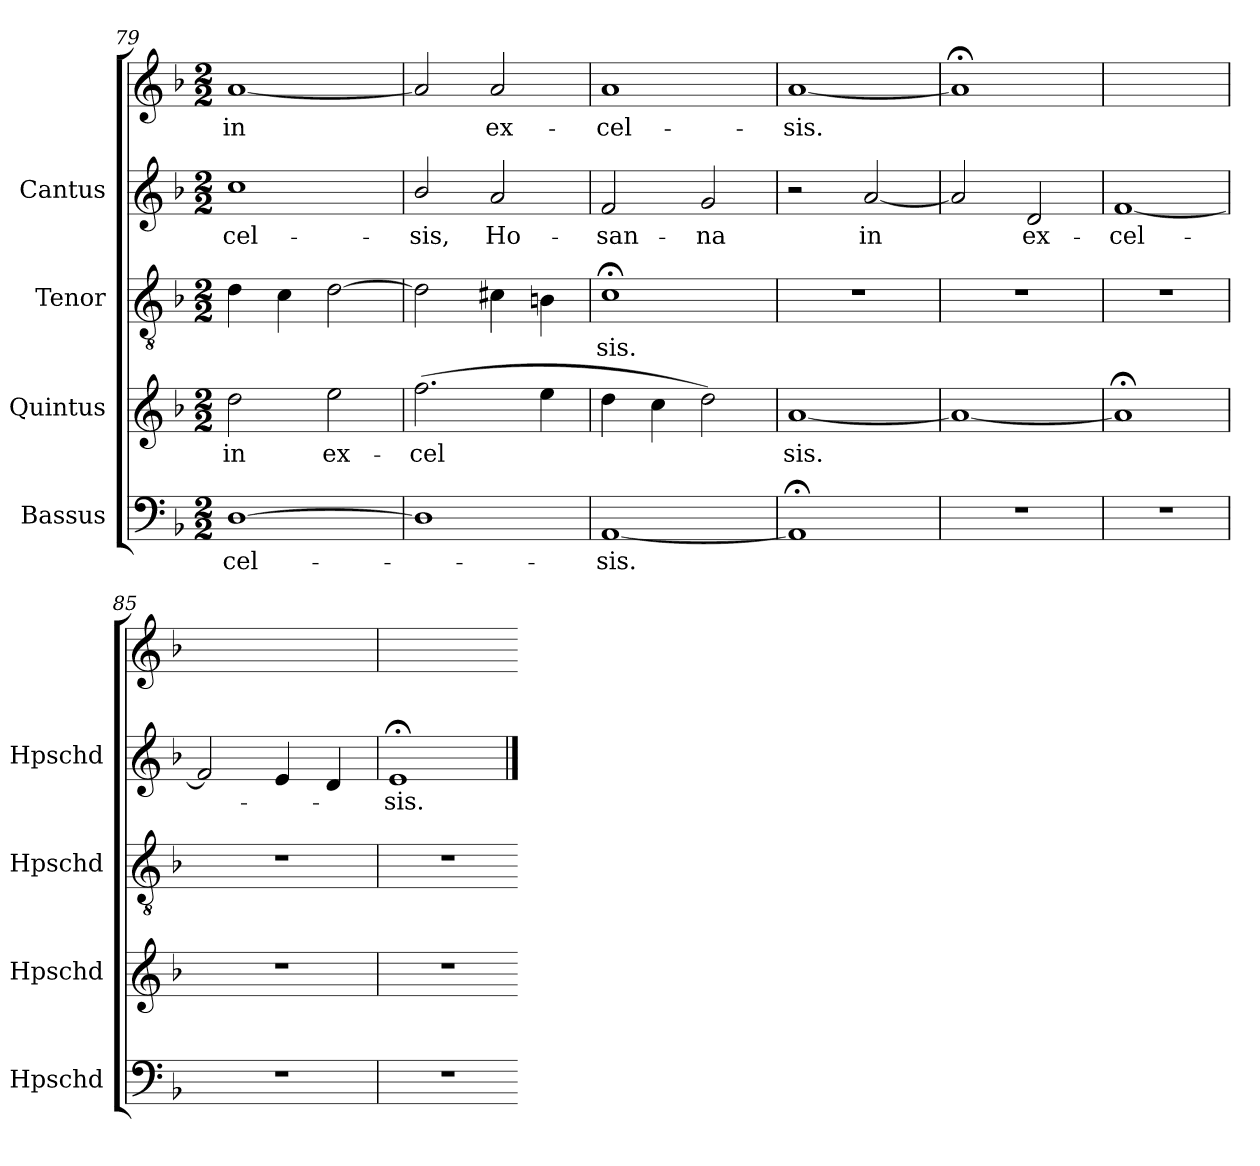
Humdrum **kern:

**kern	**text	**kern	**text	**kern	**text	**kern	**text	**kern	**text
*part4	*part4	*part3	*part3	*part2	*part2	*part1	*part1	*part1	*part1
*staff5	*staff5	*staff4	*staff4	*staff3	*staff3	*staff2	*staff2	*staff1	*staff1
*I"Bassus	*	*I"Quintus	*	*I"Tenor	*	*I"Cantus	*	*	*
*I'Hpschd	*	*I'Hpschd	*	*I'Hpschd	*	*I'Hpschd	*	*	*
*clefF4	*	*clefG2	*	*clefGv2	*	*clefG2	*	*clefG2	*
*k[b-]	*	*k[b-]	*	*k[b-]	*	*k[b-]	*	*k[b-]	*
*F:	*	*F:	*	*F:	*	*F:	*	*F:	*
*M2/2	*	*M2/2	*	*M2/2	*	*M2/2	*	*M2/2	*
=79	=79	=79	=79	=79	=79	=79	=79	=79	=79
!	!LO:LY:b:cj	!	!LO:LY:b:cj	!	!	!	!LO:LY:b:cj	!	!LO:LY:b
[>1D	-cel-	2dd\	in	4d\	.	1cc	cel-	[<1a	-in
.	.	.	.	4c\	.	.	.	.	.
!	!	!	!LO:LY:b:cj	!	!	!	!	!	!
.	.	2ee\	ex-	[>2d\	.	.	.	.	.
=80	=80	=80	=80	=80	=80	=80	=80	=80	=80
!	!	!	!LO:LY:b:cj	!	!	!	!LO:LY:b:cj	!	!LO:LY:b
1D]	.	(>2.ff\	-cel-	2d\]	.	2b-/	-sis,	2a/]	-
!	!	!	!	!	!	!	!LO:LY:b:cj	!	!LO:LY:b
.	.	.	.	4c#X\	.	2a/	Ho-	2a/	ex-
!	!	!	!LO:LY:b:cj	!	!	!	!	!	!
.	.	4ee\	--	4Bn\	.	.	.	.	.
=81	=81	=81	=81	=81	=81	=81	=81	=81	=81
!	!LO:LY:b:cj	!	!	!	!LO:LY:b:cj	!	!LO:LY:b:cj	!	!LO:LY:b
[<1AA	-sis.	4dd\	.	1c;<	-sis.	2f/	-san-	1a	-cel-
.	.	4cc\	.	.	.	.	.	.	.
!	!	!	!	!	!	!	!LO:LY:b:cj	!	!
.	.	2dd\)	.	.	.	2g/	-na	.	.
=82	=82	=82	=82	=82	=82	=82	=82	=82	=82
!	!	!	!LO:LY:b:cj	!	!	!	!	!	!LO:LY:b
1AA;<]	.	[<1a	-sis.	1r	.	2r	.	[<1a	sis.
!	!	!	!	!	!	!	!LO:LY:b:cj	!	!
.	.	.	.	.	.	[<2a/	in	.	.
!!LO:PB:g=z
=83	=83	=83	=83	=83	=83	=83	=83	=83	=83
!	!	!	!	!	!	!	!LO:LY:b:cj	!	!
1r	.	1a_<	.	1r	.	2a/]	.	1a;<]	.
!	!	!	!	!	!	!	!LO:LY:b:cj	!	!
.	.	.	.	.	.	2d/	ex-	.	.
=84	=84	=84	=84	=84	=84	=84	=84	=84	=84
!	!	!	!	!	!	!	!LO:LY:b:cj	!	!
1r	.	1a;<]	.	1r	.	[<1f	-cel-	1ryy	.
=85	=85	=85	=85	=85	=85	=85	=85	=85	=85
1r	.	1r	.	1r	.	2f/]	.	1ryy	.
.	.	.	.	.	.	4e/	.	.	.
.	.	.	.	.	.	4d/	.	.	.
=86	=86	=86	=86	=86	=86	=86	=86	=86	=86
!	!	!	!	!	!	!	!LO:LY:b:cj	!	!
1r	.	1r	.	1r	.	1e;<	-sis.	1ryy	.
=	==	=	==	=	==	==	==	==	==
*-	*-	*-	*-	*-	*-	*-	*-	*-	*-
